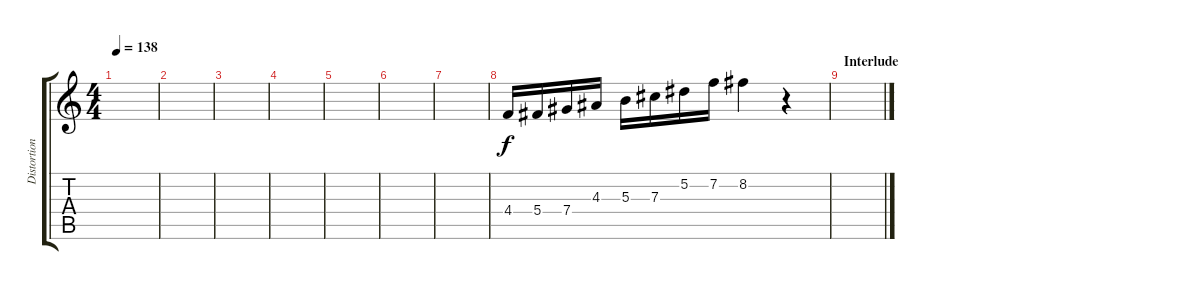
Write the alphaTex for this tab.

\track ("Distortion guitar 1" "Distortion") {instrument distortionguitar}
\staff {score tabs}
\tuning (Eb4 Bb3 Gb3 Db3 Ab2 Eb2) {hide}
\ts (4 4)
\tempo 138
\clef g2
\ks c
|
|
|
|
|
|
|
4.4.16 5.4.16 7.4.16 4.3.16 5.3.16 7.3.16 5.2.16 7.2.16 8.2.4 r.4 |
\section ("" "Interlude")
